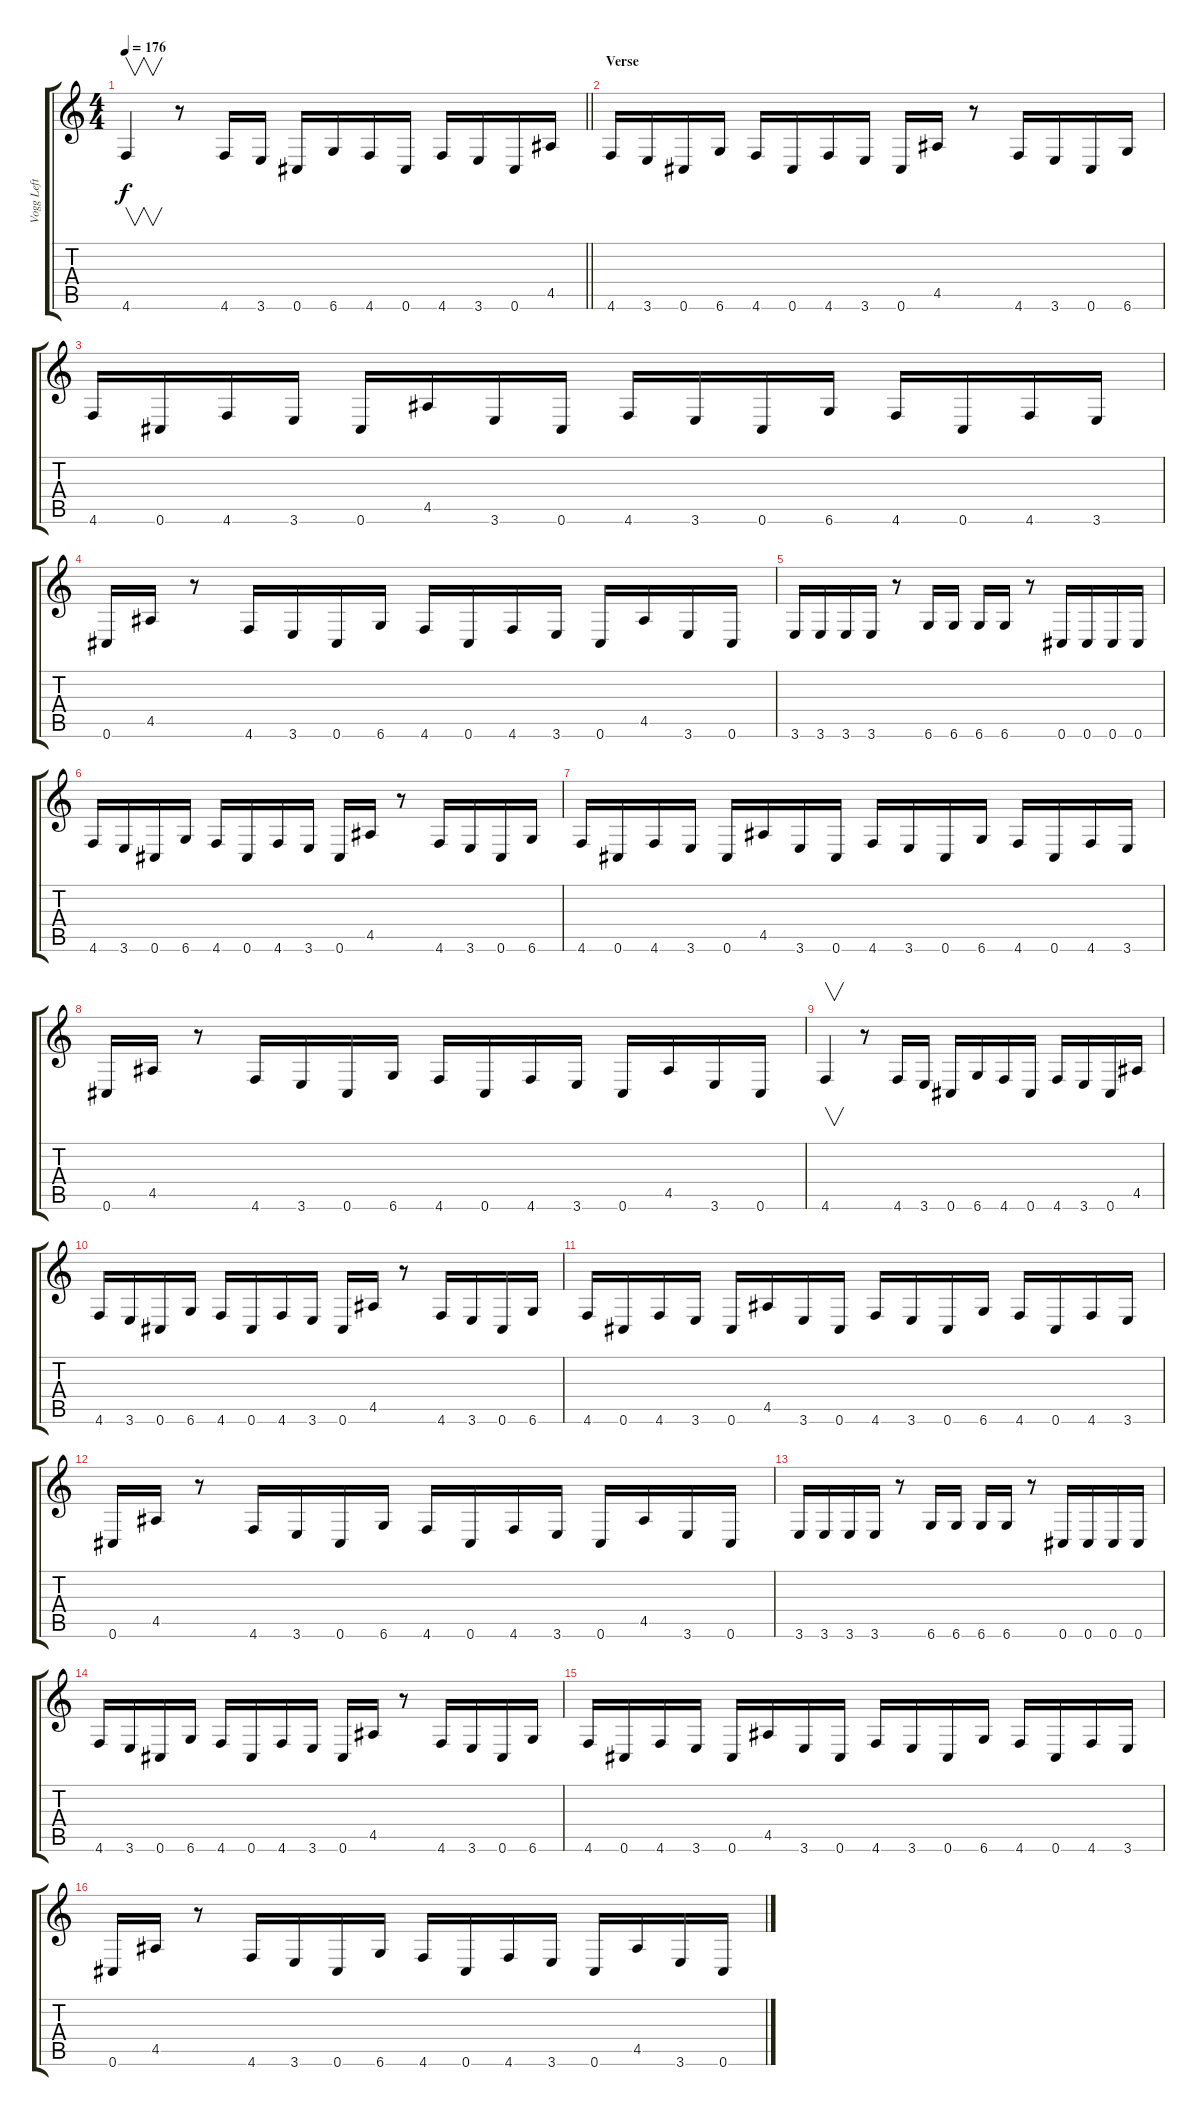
\track ("Vogg Left" "Vogg Left") {instrument distortionguitar}
\staff {score tabs}
\tuning (Db4 Ab3 E3 B2 Gb2 Db2) {hide}
\ts (4 4)
\tempo 176
\clef g2
\barLineRight lightlight
\ks c
4.6.4{v dy f} r.8 4.6.16 3.6.16 0.6.16 6.6.16 4.6.16 0.6.16 4.6.16 3.6.16 0.6.16 4.5.16 |
\section ("" "Verse")
4.6.16 3.6.16 0.6.16 6.6.16 4.6.16 0.6.16 4.6.16 3.6.16 0.6.16 4.5.16 r.8 4.6.16 3.6.16 0.6.16 6.6.16 |
4.6.16 0.6.16 4.6.16 3.6.16 0.6.16 4.5.16 3.6.16 0.6.16 4.6.16 3.6.16 0.6.16 6.6.16 4.6.16 0.6.16 4.6.16 3.6.16 |
0.6.16 4.5.16 r.8 4.6.16 3.6.16 0.6.16 6.6.16 4.6.16 0.6.16 4.6.16 3.6.16 0.6.16 4.5.16 3.6.16 0.6.16 |
3.6.16 3.6.16 3.6.16 3.6.16 r.8 6.6.16 6.6.16 6.6.16 6.6.16 r.8 0.6.16 0.6.16 0.6.16 0.6.16 |
4.6.16 3.6.16 0.6.16 6.6.16 4.6.16 0.6.16 4.6.16 3.6.16 0.6.16 4.5.16 r.8 4.6.16 3.6.16 0.6.16 6.6.16 |
4.6.16 0.6.16 4.6.16 3.6.16 0.6.16 4.5.16 3.6.16 0.6.16 4.6.16 3.6.16 0.6.16 6.6.16 4.6.16 0.6.16 4.6.16 3.6.16 |
0.6.16 4.5.16 r.8 4.6.16 3.6.16 0.6.16 6.6.16 4.6.16 0.6.16 4.6.16 3.6.16 0.6.16 4.5.16 3.6.16 0.6.16 |
4.6.4{v} r.8 4.6.16 3.6.16 0.6.16 6.6.16 4.6.16 0.6.16 4.6.16 3.6.16 0.6.16 4.5.16 |
4.6.16 3.6.16 0.6.16 6.6.16 4.6.16 0.6.16 4.6.16 3.6.16 0.6.16 4.5.16 r.8 4.6.16 3.6.16 0.6.16 6.6.16 |
4.6.16 0.6.16 4.6.16 3.6.16 0.6.16 4.5.16 3.6.16 0.6.16 4.6.16 3.6.16 0.6.16 6.6.16 4.6.16 0.6.16 4.6.16 3.6.16 |
0.6.16 4.5.16 r.8 4.6.16 3.6.16 0.6.16 6.6.16 4.6.16 0.6.16 4.6.16 3.6.16 0.6.16 4.5.16 3.6.16 0.6.16 |
3.6.16 3.6.16 3.6.16 3.6.16 r.8 6.6.16 6.6.16 6.6.16 6.6.16 r.8 0.6.16 0.6.16 0.6.16 0.6.16 |
4.6.16 3.6.16 0.6.16 6.6.16 4.6.16 0.6.16 4.6.16 3.6.16 0.6.16 4.5.16 r.8 4.6.16 3.6.16 0.6.16 6.6.16 |
4.6.16 0.6.16 4.6.16 3.6.16 0.6.16 4.5.16 3.6.16 0.6.16 4.6.16 3.6.16 0.6.16 6.6.16 4.6.16 0.6.16 4.6.16 3.6.16 |
0.6.16 4.5.16 r.8 4.6.16 3.6.16 0.6.16 6.6.16 4.6.16 0.6.16 4.6.16 3.6.16 0.6.16 4.5.16 3.6.16 0.6.16
